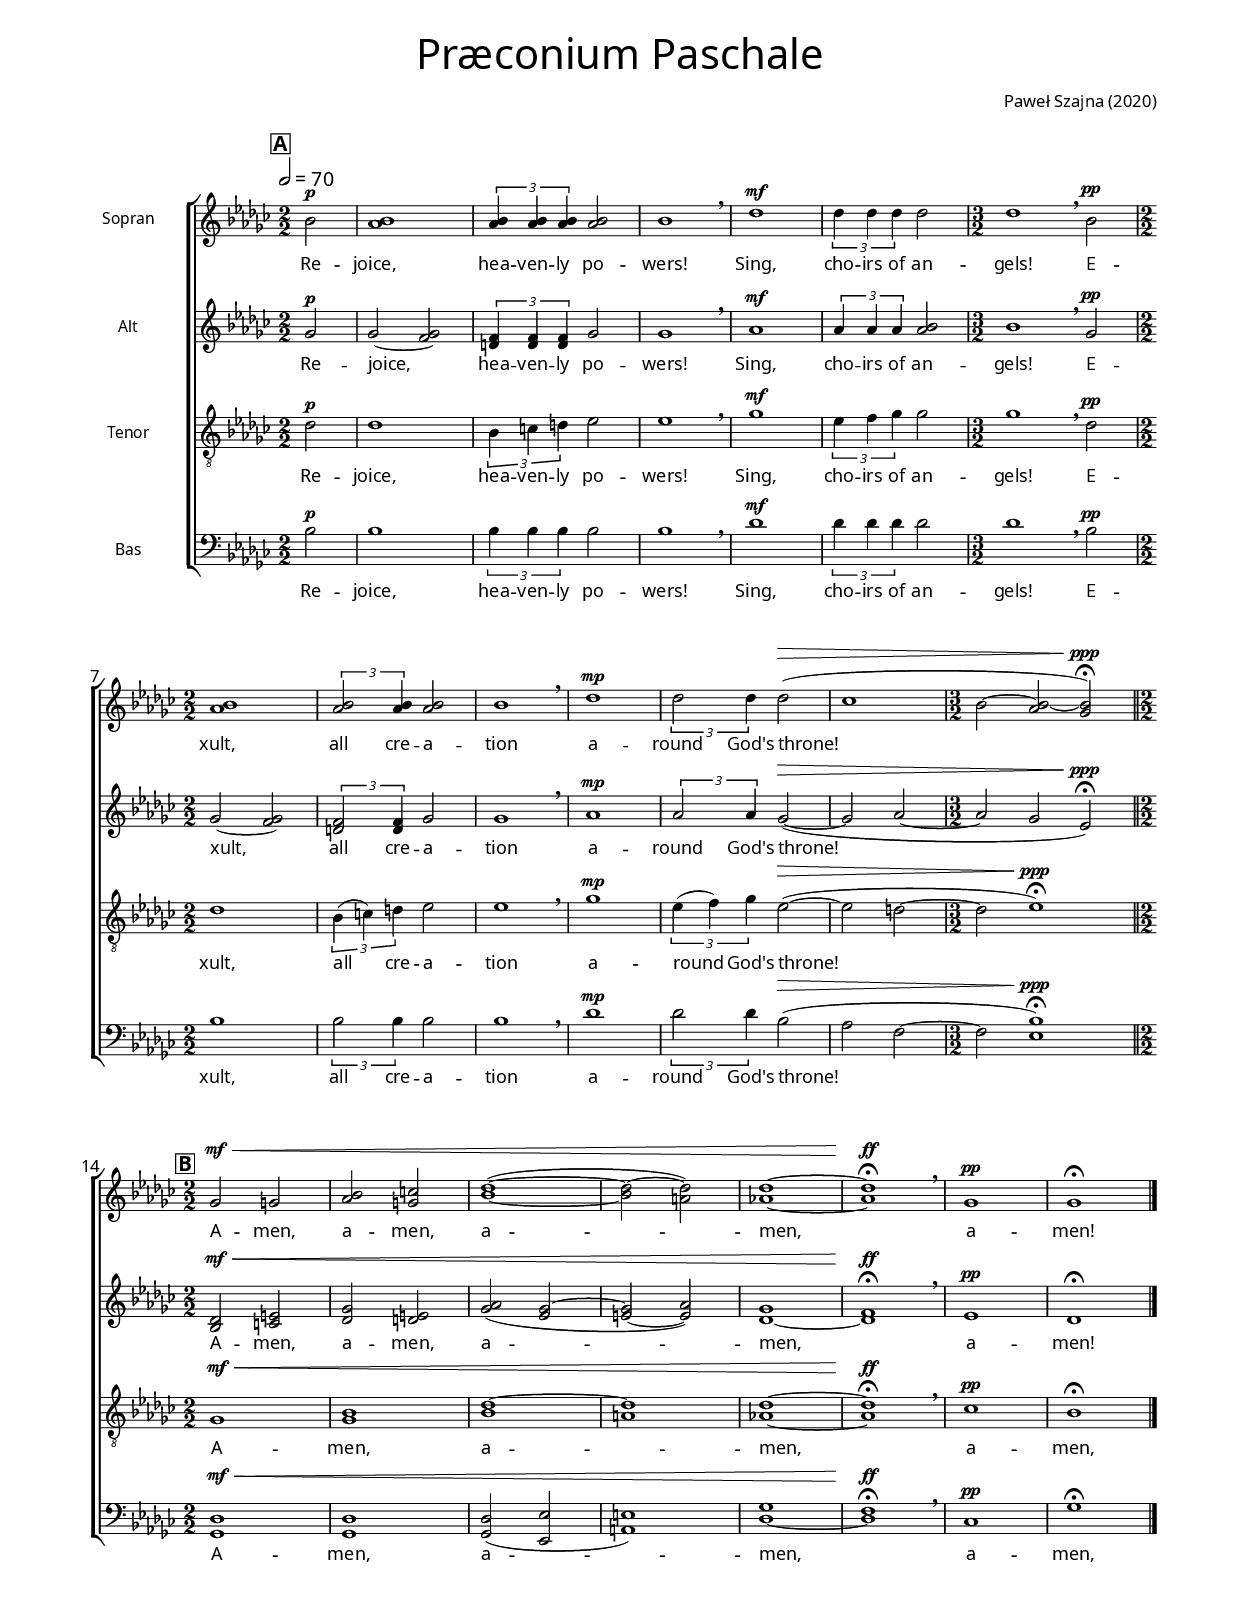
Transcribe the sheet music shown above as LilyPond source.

\version "2.18.2"

\include "./common.ly"

\paper {
 #(define fonts
    (make-pango-font-tree
      "Libre Baskerville"
      "Libre Baskerville"
      "Libre Baskerville"
      (/ staff-height pt 20)))
}

\header {
  title = "Præconium Paschale"
  composer = "Paweł Szajna (2020)"
}

% Rejoice

rejoiceS = \relative c'' {
  \time 2/2 \tempo 2=70 \key ges \major \mark\default \partial 2
  bes2\p <bes as>1	     % Rejoice
  \tuplet 3/2 {<bes as>4 <bes as> <bes as>} % heavenly
  <bes as>2 bes1\breathe          % powers
  
  des1 \mf                     % sing
  \tuplet 3/2 {des4 des des}   % choirs of
  des2 \time 3/2 des1 \breathe % angels
  
  bes2 \pp \time 2/2 <bes as>1 % exult
  \tuplet 3/2 {<bes as>2 <bes as>4} % all cre-
  <bes as>2 bes1 \breathe      % -ation
  
  des1 \mp % a-
  \tuplet 3/2 {des2 des4} % -round god's
  des2 \>( ces1 \time 3/2 bes2~<bes as>~<bes ges>\ppp\fermata) % throne
  
}

rejoiceA = \relative c'' {
  \key ges \major
  ges2\p ges~<ges f>   % Rejoice
  \tuplet 3/2 {<f d>4 <f d> <f d>} % heavenly
  ges2 ges1\breathe    % powers
  
  as1 \mf                 % sing
  \tuplet 3/2 {as4 as as} % choirs of
  <as bes>2 bes1\breathe       % angels
  
  ges2 \pp ges~<ges f> % exult
  \tuplet 3/2 {<f d>2 <f d>4}  % all cre-
  ges2 ges1 \breathe   % -ation
  
  as1 \mp               % a-
  \tuplet 3/2 {as2 as4} % -round god's
  ges2 \>(~ges as~as ges es\ppp\fermata) % throne
}

rejoiceT = \relative c' {
  \key ges \major
  des2\p des1          % Rejoice
  \tuplet 3/2 {bes4 c d} % heavenly
  es2 es1\breathe      % powers
  
  ges1 \mf                % sing
  \tuplet 3/2 {es4 f ges} % choirs of
  ges2 ges1\breathe        % angels
  
  des2 \pp des1       % exult
  \tuplet 3/2 {bes4( c) d} % all cre-
  es2 es1\breathe     % -ation
  
  ges1 \mp                  % a-
  \tuplet 3/2 {es4( f) ges} % -round god's
  es2 \>(~es d~d es1\ppp\fermata) % throne
}

rejoiceB = \relative c' {
  \key ges \major
  bes2\p bes1                % Rejoice
  \tuplet 3/2 {bes4 bes bes} % heavenly
  bes2 bes1\breathe          % powers
  
  des1 \mf                   % sing
  \tuplet 3/2 {des4 des des} % choirs of
  des2 des1\breathe          % angels
  
  bes2 \pp bes1           % exult
  \tuplet 3/2 {bes2 bes4} % all cre-
  bes2 bes1\breathe       % -ation
  
  des1 \mp                % a-
  \tuplet 3/2 {des2 des4} % -round god's
  bes2 \>(as f~f <es bes'>1\ppp\fermata) % throne
}

% A M E N

amenS = \relative c'' {
  \bar "||" \mark\default \break \time 2/2
  ges2\mf\< g
  <as bes> <c g>
  <bes des>1(~
  <des bes>2~<des a>)
  <des as!>1~<des as>\ff\fermata \breathe
  
  ges,\pp ges\fermata
}

amenA = \relative c' {
  
  <des bes>2\mf\< <c e>
  <des ges> <d e>
  <ges as>( <ges es>~
  <ges e>~<e as>)
  <ges des>1~<f des>\ff\fermata \breathe
  
  es\pp des\fermata
}

amenT = \relative  c' {
  
  ges1\mf\<
  <ges bes>
  <bes des>~<des a>
  <des as!>~<des as>\ff\fermata \breathe
  
  ces\pp bes\fermata
}

amenB = \relative c {
  
  <des ges,>1\mf\<
  <des ges,>
  <des ges,>2( <es es,>
  <e a,>1)
  <des ges>~<des f>\ff\fermata \breathe
  
  ces\pp ges'\fermata
}

% whole song

sopNotes = \relative c'' {
  
  \rejoiceS
  \amenS
  
  \bar "|."

}

altNotes = \relative c' {
  
  \rejoiceA
  \amenA
  
}

tenNotes = \relative c' {

  \rejoiceT
  \amenT
  
}

basNotes = \relative c' {

  \rejoiceB
  \amenB
}

lyricsA = \lyricmode {
  Re -- joice, hea -- ven -- ly po -- wers! Sing, cho -- irs of an -- gels!
  E -- xult, all cre -- a -- tion a -- round God's throne!
  
  A -- men, a -- men, a -- men, a -- men!
}

\score {
  <<
    \new ChoirStaff <<
      \new Voice = Sop { 
        \set Staff.instrumentName = "Sopran"
        \time 4/4
        %\transpose g bes {
        %\key g \dorian 
        \sopNotes } %}
        \new Lyrics \lyricsto "Sop" \lyricsA
      \new Voice = Alt {
        \set Staff.instrumentName = "Alt"
        %\transpose g bes {
        %\key g \dorian
        \altNotes } %}
        \new Lyrics \lyricsto "Alt" \lyricsA
      \new Voice = Ten {
        \set Staff.instrumentName = "Tenor"
        %\transpose g bes {
        \clef "treble_8"
        %\key g \dorian
        \tenNotes } %}
        \new Lyrics \lyricsto "Ten" \lyricsA
      \new Voice = Bas {
        \set Staff.instrumentName = "Bas"
        \clef bass
        %\transpose g bes {
        %\key g \dorian
        \basNotes } %}
        \new Lyrics \lyricsto "Bas" \lyricsA
    >>
  >>

  \layout { }

}
